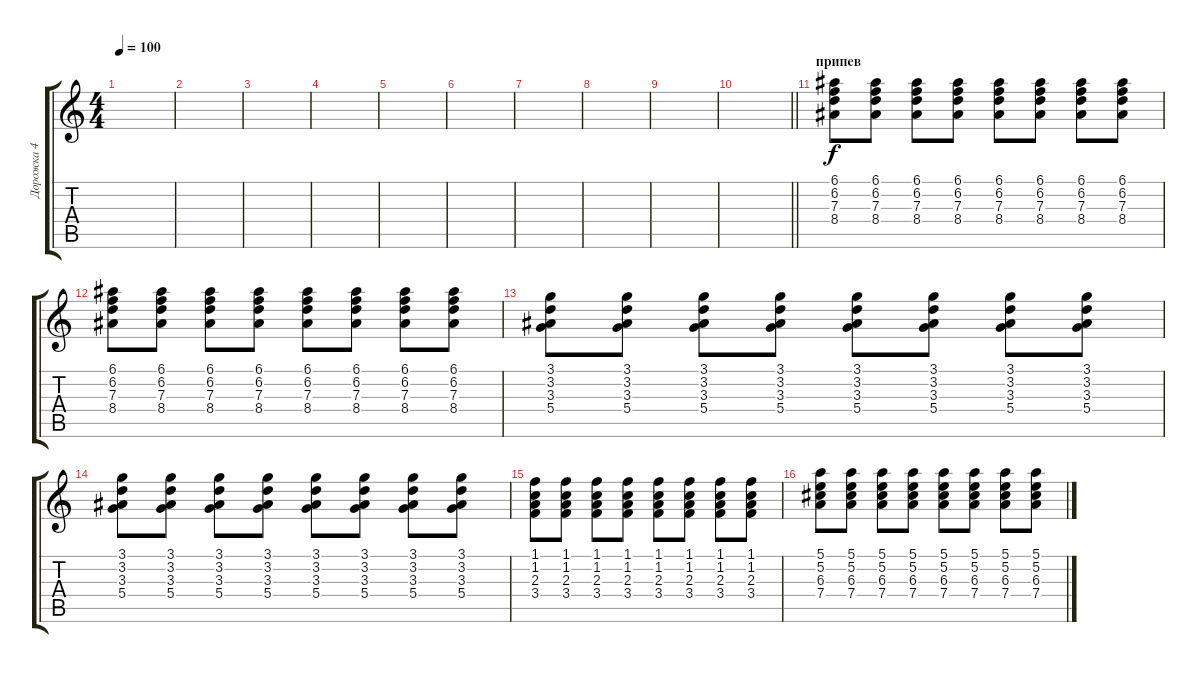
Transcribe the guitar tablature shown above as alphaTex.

\track ("Дорожка 4" "Дорожка 4") {instrument acousticguitarsteel}
\staff {score tabs}
\tuning (E4 B3 G3 D3 A2 E2) {hide}
\ts (4 4)
\tempo 100
\clef g2
\ks c
|
|
|
|
|
|
|
|
|
\barLineRight lightlight
|
\section ("" "припев")
(6.1 6.2 7.3 8.4).8 (6.1 6.2 7.3 8.4).8 (6.1 6.2 7.3 8.4).8 (6.1 6.2 7.3 8.4).8 (6.1 6.2 7.3 8.4).8 (6.1 6.2 7.3 8.4).8 (6.1 6.2 7.3 8.4).8 (6.1 6.2 7.3 8.4).8 |
(6.1 6.2 7.3 8.4).8 (6.1 6.2 7.3 8.4).8 (6.1 6.2 7.3 8.4).8 (6.1 6.2 7.3 8.4).8 (6.1 6.2 7.3 8.4).8 (6.1 6.2 7.3 8.4).8 (6.1 6.2 7.3 8.4).8 (6.1 6.2 7.3 8.4).8 |
(3.1 3.2 3.3 5.4).8 (3.1 3.2 3.3 5.4).8 (3.1 3.2 3.3 5.4).8 (3.1 3.2 3.3 5.4).8 (3.1 3.2 3.3 5.4).8 (3.1 3.2 3.3 5.4).8 (3.1 3.2 3.3 5.4).8 (3.1 3.2 3.3 5.4).8 |
(3.1 3.2 3.3 5.4).8 (3.1 3.2 3.3 5.4).8 (3.1 3.2 3.3 5.4).8 (3.1 3.2 3.3 5.4).8 (3.1 3.2 3.3 5.4).8 (3.1 3.2 3.3 5.4).8 (3.1 3.2 3.3 5.4).8 (3.1 3.2 3.3 5.4).8 |
(1.1 1.2 2.3 3.4).8 (1.1 1.2 2.3 3.4).8 (1.1 1.2 2.3 3.4).8 (1.1 1.2 2.3 3.4).8 (1.1 1.2 2.3 3.4).8 (1.1 1.2 2.3 3.4).8 (1.1 1.2 2.3 3.4).8 (1.1 1.2 2.3 3.4).8 |
(5.1 5.2 6.3 7.4).8 (5.1 5.2 6.3 7.4).8 (5.1 5.2 6.3 7.4).8 (5.1 5.2 6.3 7.4).8 (5.1 5.2 6.3 7.4).8 (5.1 5.2 6.3 7.4).8 (5.1 5.2 6.3 7.4).8 (5.1 5.2 6.3 7.4).8
